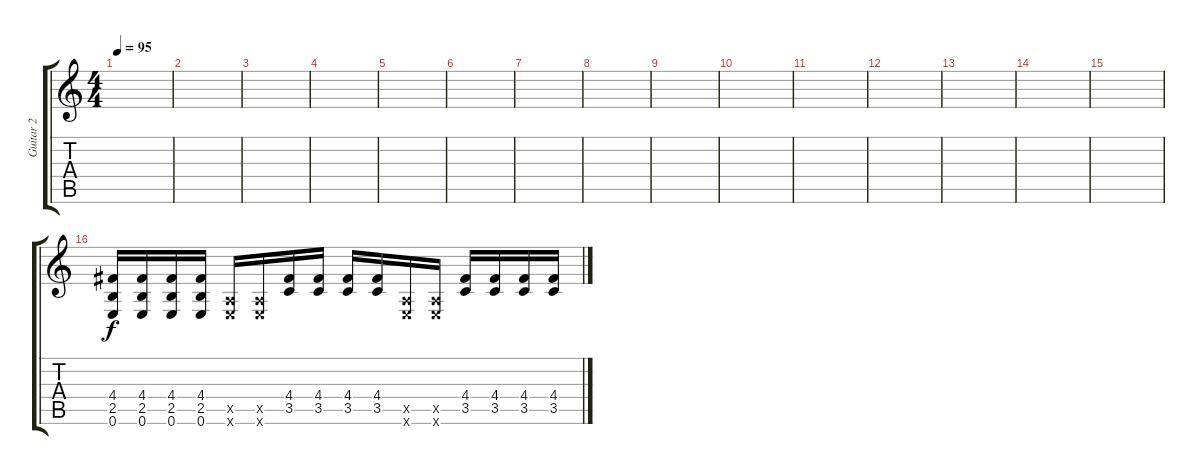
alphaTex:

\track ("Guitar 2" "Guitar 2") {instrument distortionguitar}
\staff {score tabs}
\tuning (E4 B3 G3 D3 A2 E2) {hide}
\ts (4 4)
\tempo 95
\clef g2
\ks c
|
|
|
|
|
|
|
|
|
|
|
|
|
|
|
(4.4 2.5 0.6).16{volume 12} (4.4 2.5 0.6).16 (4.4 2.5 0.6).16 (4.4 2.5 0.6).16 (0.5{x} 0.6{x}).16 (0.5{x} 0.6{x}).16 (4.4 3.5).16 (4.4 3.5).16 (4.4 3.5).16 (4.4 3.5).16 (0.5{x} 0.6{x}).16 (0.5{x} 0.6{x}).16 (4.4 3.5).16 (4.4 3.5).16 (4.4 3.5).16 (4.4 3.5).16
